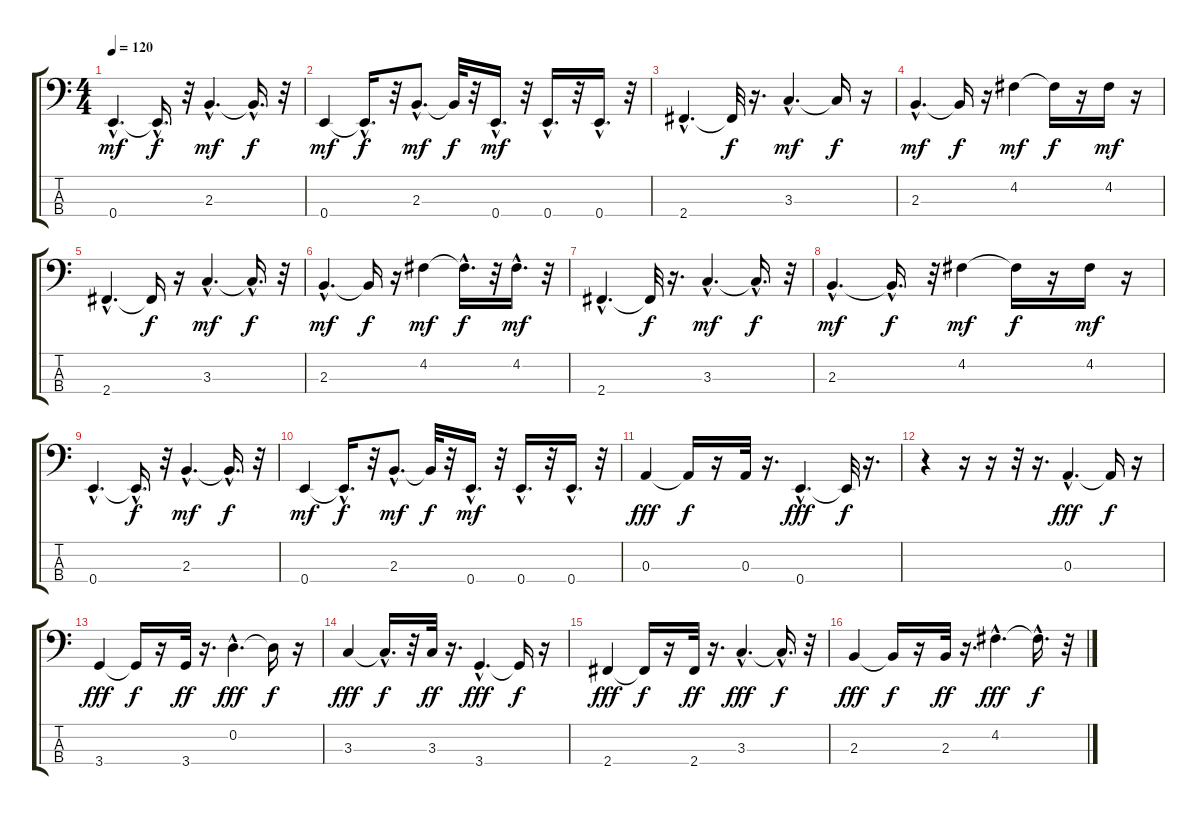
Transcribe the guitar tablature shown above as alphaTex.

\track "" {instrument electricbassfinger}
\staff {score tabs}
\tuning (G2 D2 A1 E1) {hide}
\ts (4 4)
\tempo 120
\clef f4
\ks c
0.4{hac}.4{d dy mf} 0.4{hac t}.16{d dy f} r.32 2.3{hac}.4{d dy mf} 2.3{hac t}.16{d dy f} r.32 |
0.4.4{dy mf} 0.4{hac t}.16{d dy f} r.32 2.3{hac}.8{d dy mf} 2.3{t}.32{dy f} r.32 0.4{hac}.16{d dy mf} r.32 0.4{hac}.16{d} r.32 0.4{hac}.16{d} r.32 |
2.4{hac}.4{d} 2.4{t}.32{dy f} r.16{d} 3.3{hac}.4{d dy mf} 3.3{t}.16{dy f} r.16 |
2.3{hac}.4{d dy mf} 2.3{t}.16{dy f} r.16 4.2.4{dy mf} 4.2{t}.16{dy f} r.16 4.2.16{dy mf} r.16 |
2.4{hac}.4{d} 2.4{t}.16{dy f} r.16 3.3{hac}.4{d dy mf} 3.3{hac t}.16{d dy f} r.32 |
2.3{hac}.4{d dy mf} 2.3{t}.16{dy f} r.16 4.2.4{dy mf} 4.2{hac t}.16{d dy f} r.32 4.2{hac}.16{d dy mf} r.32 |
2.4{hac}.4{d} 2.4{t}.32{dy f} r.16{d} 3.3{hac}.4{d dy mf} 3.3{hac t}.16{d dy f} r.32 |
2.3{hac}.4{d dy mf} 2.3{hac t}.16{d dy f} r.32 4.2.4{dy mf} 4.2{t}.16{dy f} r.16 4.2.16{dy mf} r.16 |
0.4{hac}.4{d} 0.4{hac t}.16{d dy f} r.32 2.3{hac}.4{d dy mf} 2.3{hac t}.16{d dy f} r.32 |
0.4.4{dy mf} 0.4{hac t}.16{d dy f} r.32 2.3{hac}.8{d dy mf} 2.3{t}.32{dy f} r.32 0.4{hac}.16{d dy mf} r.32 0.4{hac}.16{d} r.32 0.4{hac}.16{d} r.32 |
0.3.4{dy fff} 0.3{t}.16{dy f} r.16 0.3.32 r.16{d} 0.4{hac}.4{d dy fff} 0.4{t}.32{dy f} r.16{d} |
r.4 r.16 r.16 r.32 r.16{d} 0.3{hac}.4{d dy fff} 0.3{t}.16{dy f} r.16 |
3.4.4{dy fff} 3.4{t}.16{dy f} r.16 3.4.32{dy ff} r.16{d} 0.2{hac}.4{d dy fff} 0.2{t}.16{dy f} r.16 |
3.3.4{dy fff} 3.3{hac t}.16{d dy f} r.32 3.3.32{dy ff} r.16{d} 3.4{hac}.4{d dy fff} 3.4{t}.16{dy f} r.16 |
2.4.4{dy fff} 2.4{t}.16{dy f} r.16 2.4.32{dy ff} r.16{d} 3.3{hac}.4{d dy fff} 3.3{hac t}.16{d dy f} r.32 |
2.3.4{dy fff} 2.3{t}.16{dy f} r.16 2.3.32{dy ff} r.16{d} 4.2{hac}.4{d dy fff} 4.2{hac t}.16{d dy f} r.32
